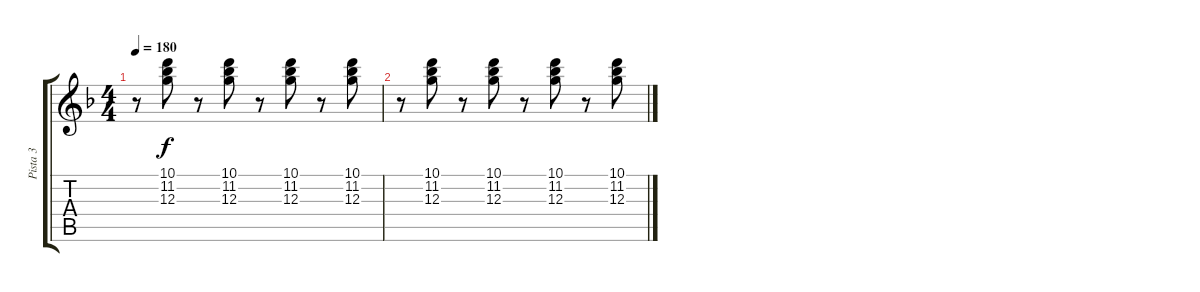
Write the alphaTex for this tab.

\track ("Pista 3" "Pista 3") {instrument acousticguitarsteel}
\staff {score tabs}
\tuning (E4 B3 G3 D3 A2 E2) {hide}
\ts (4 4)
\tempo 180
\clef g2
\ks dminor
r.8{dy f} (10.1 11.2 12.3).8 r.8 (10.1 11.2 12.3).8 r.8 (10.1 11.2 12.3).8 r.8 (10.1 11.2 12.3).8 |
r.8 (10.1 11.2 12.3).8 r.8 (10.1 11.2 12.3).8 r.8 (10.1 11.2 12.3).8 r.8 (10.1 11.2 12.3).8
